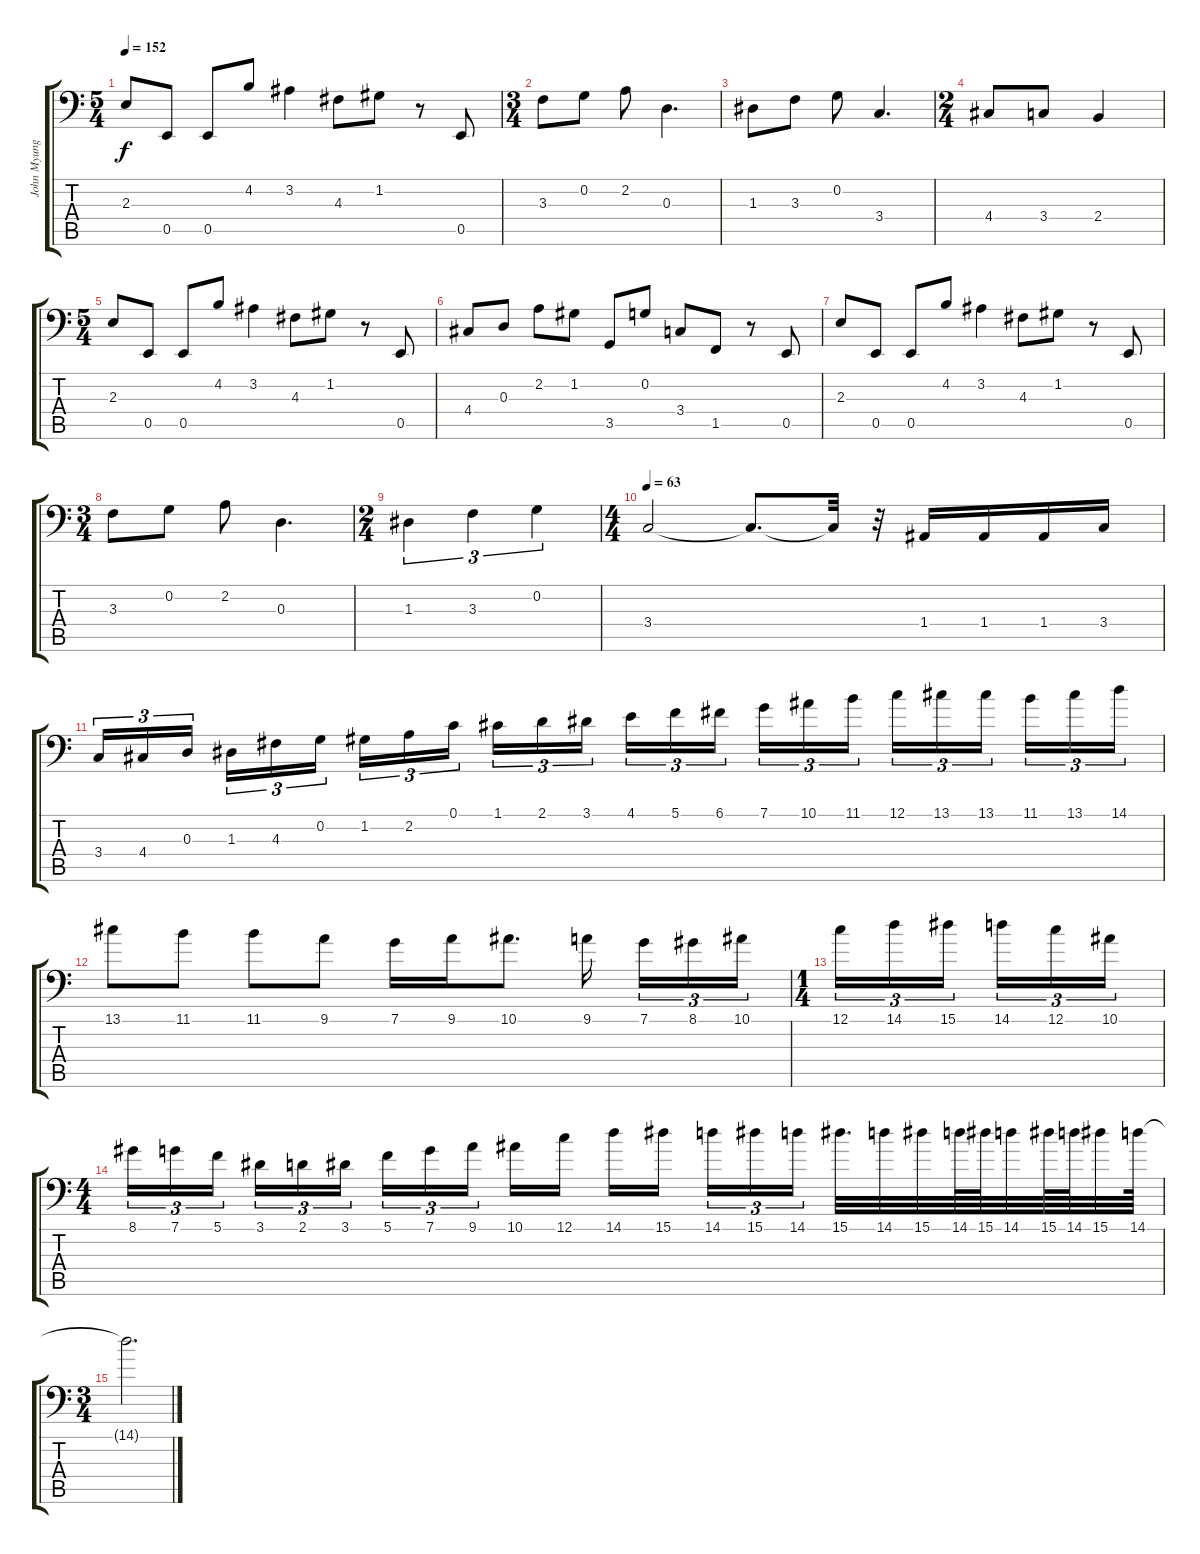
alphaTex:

\track ("John Myung (Bass)" "John Myung") {instrument electricbassfinger}
\staff {score tabs}
\tuning (C3 G2 D2 A1 E1 B0) {hide}
\ts (5 4)
\tempo 152
\clef f4
\ks c
2.3.8{dy f} 0.5.8 0.5.8 4.2.8 3.2.4 4.3.8 1.2.8 r.8 0.5.8 |
\ts (3 4)
3.3.8 0.2.8 2.2.8 0.3.4{d} |
1.3.8 3.3.8 0.2.8 3.4.4{d} |
\ts (2 4)
4.4.8 3.4.8 2.4.4 |
\ts (5 4)
2.3.8 0.5.8 0.5.8 4.2.8 3.2.4 4.3.8 1.2.8 r.8 0.5.8 |
4.4.8 0.3.8 2.2.8 1.2.8 3.5.8 0.2.8 3.4.8 1.5.8 r.8 0.5.8 |
2.3.8 0.5.8 0.5.8 4.2.8 3.2.4 4.3.8 1.2.8 r.8 0.5.8 |
\ts (3 4)
3.3.8 0.2.8 2.2.8 0.3.4{d} |
\ts (2 4)
1.3.4{tu (3 2)} 3.3.4{tu (3 2)} 0.2.4{tu (3 2)} |
\ts (4 4)
\tempo 63
3.4.2 3.4{t}.8{d} 3.4{t}.32 r.32 1.4.16{volume 5 instrument acousticbass} 1.4.16 1.4.16 3.4.16 |
3.4.16{tu (3 2)} 4.4.16{tu (3 2)} 0.3.16{tu (3 2) beam splitsecondary} 1.3.16{tu (3 2)} 4.3.16{tu (3 2)} 0.2.16{tu (3 2)} 1.2.16{tu (3 2)} 2.2.16{tu (3 2)} 0.1.16{tu (3 2) beam splitsecondary} 1.1.16{tu (3 2)} 2.1.16{tu (3 2)} 3.1.16{tu (3 2)} 4.1.16{tu (3 2)} 5.1.16{tu (3 2)} 6.1.16{tu (3 2) beam splitsecondary} 7.1.16{tu (3 2)} 10.1.16{tu (3 2)} 11.1.16{tu (3 2)} 12.1.16{tu (3 2)} 13.1.16{tu (3 2)} 13.1.16{tu (3 2) beam splitsecondary} 11.1.16{tu (3 2)} 13.1.16{tu (3 2)} 14.1.16{tu (3 2)} |
13.1.8 11.1.8 11.1.8 9.1.8 7.1.16 9.1.16 10.1.8{d} 9.1.16{beam splitsecondary} 7.1.16{tu (3 2)} 8.1.16{tu (3 2)} 10.1.16{tu (3 2)} |
\ts (1 4)
12.1.16{tu (3 2)} 14.1.16{tu (3 2)} 15.1.16{tu (3 2) beam splitsecondary} 14.1.16{tu (3 2)} 12.1.16{tu (3 2)} 10.1.16{tu (3 2)} |
\ts (4 4)
8.1.16{tu (3 2)} 7.1.16{tu (3 2)} 5.1.16{tu (3 2) beam splitsecondary} 3.1.16{tu (3 2)} 2.1.16{tu (3 2)} 3.1.16{tu (3 2)} 5.1.16{tu (3 2)} 7.1.16{tu (3 2)} 9.1.16{tu (3 2) beam splitsecondary} 10.1.16 12.1.16 14.1.16 15.1.16{beam splitsecondary} 14.1.16{tu (3 2)} 15.1.16{tu (3 2)} 14.1.16{tu (3 2)} 15.1.32{d} 14.1.32 15.1.32 14.1.64 15.1.64 14.1.32 15.1.64 14.1.64 15.1.32 14.1.64 |
\ts (3 4)
14.1{t}.2{d}
